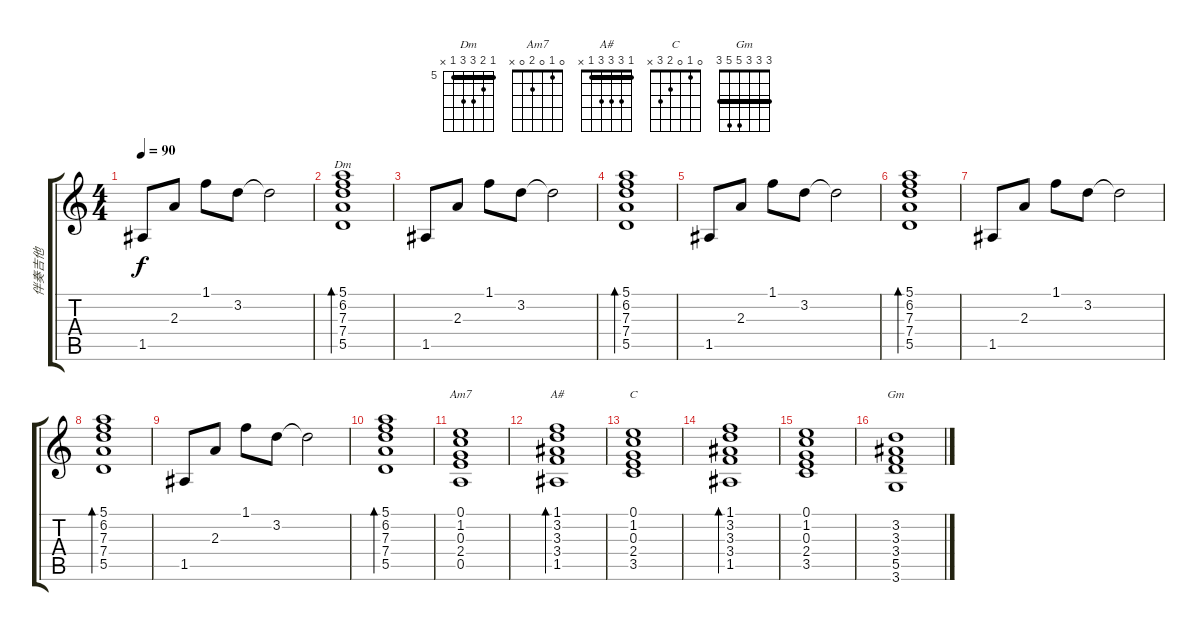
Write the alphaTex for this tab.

\track ("伴奏吉他" "伴奏吉他") {instrument acousticguitarsteel}
\staff {score tabs}
\tuning (E4 B3 G3 D3 A2 E2) {hide}
\chord ("Dm" 5 6 7 7 5 x) {firstfret 5 barre 5}
\chord ("Am7" 0 1 0 2 0 x)
\chord ("A#" 1 3 3 3 1 x) {barre 1}
\chord ("C" 0 1 0 2 3 x)
\chord ("Gm" 3 3 3 5 5 3) {barre 3}
\ts (4 4)
\tempo 90
\clef g2
\ks c
1.5.8{dy f} 2.3.8 1.1.8 3.2.8 3.2{t}.2 |
(5.1 6.2 7.3 7.4 5.5).1{bd 240 ch "Dm"} |
1.5.8 2.3.8 1.1.8 3.2.8 3.2{t}.2 |
(5.1 6.2 7.3 7.4 5.5).1{bd 240} |
1.5.8 2.3.8 1.1.8 3.2.8 3.2{t}.2 |
(5.1 6.2 7.3 7.4 5.5).1{bd 240} |
1.5.8 2.3.8 1.1.8 3.2.8 3.2{t}.2 |
(5.1 6.2 7.3 7.4 5.5).1{bd 240} |
1.5.8 2.3.8 1.1.8 3.2.8 3.2{t}.2 |
(5.1 6.2 7.3 7.4 5.5).1{bd 240} |
(0.1 1.2 0.3 2.4 0.5).1{ch "Am7"} |
(1.1 3.2 3.3 3.4 1.5).1{bd 240 ch "A#"} |
(0.1 1.2 0.3 2.4 3.5).1{ch "C"} |
(1.1 3.2 3.3 3.4 1.5).1{bd 240} |
(0.1 1.2 0.3 2.4 3.5).1 |
(3.2 3.3 3.4 5.5 3.6).1{ch "Gm"}
